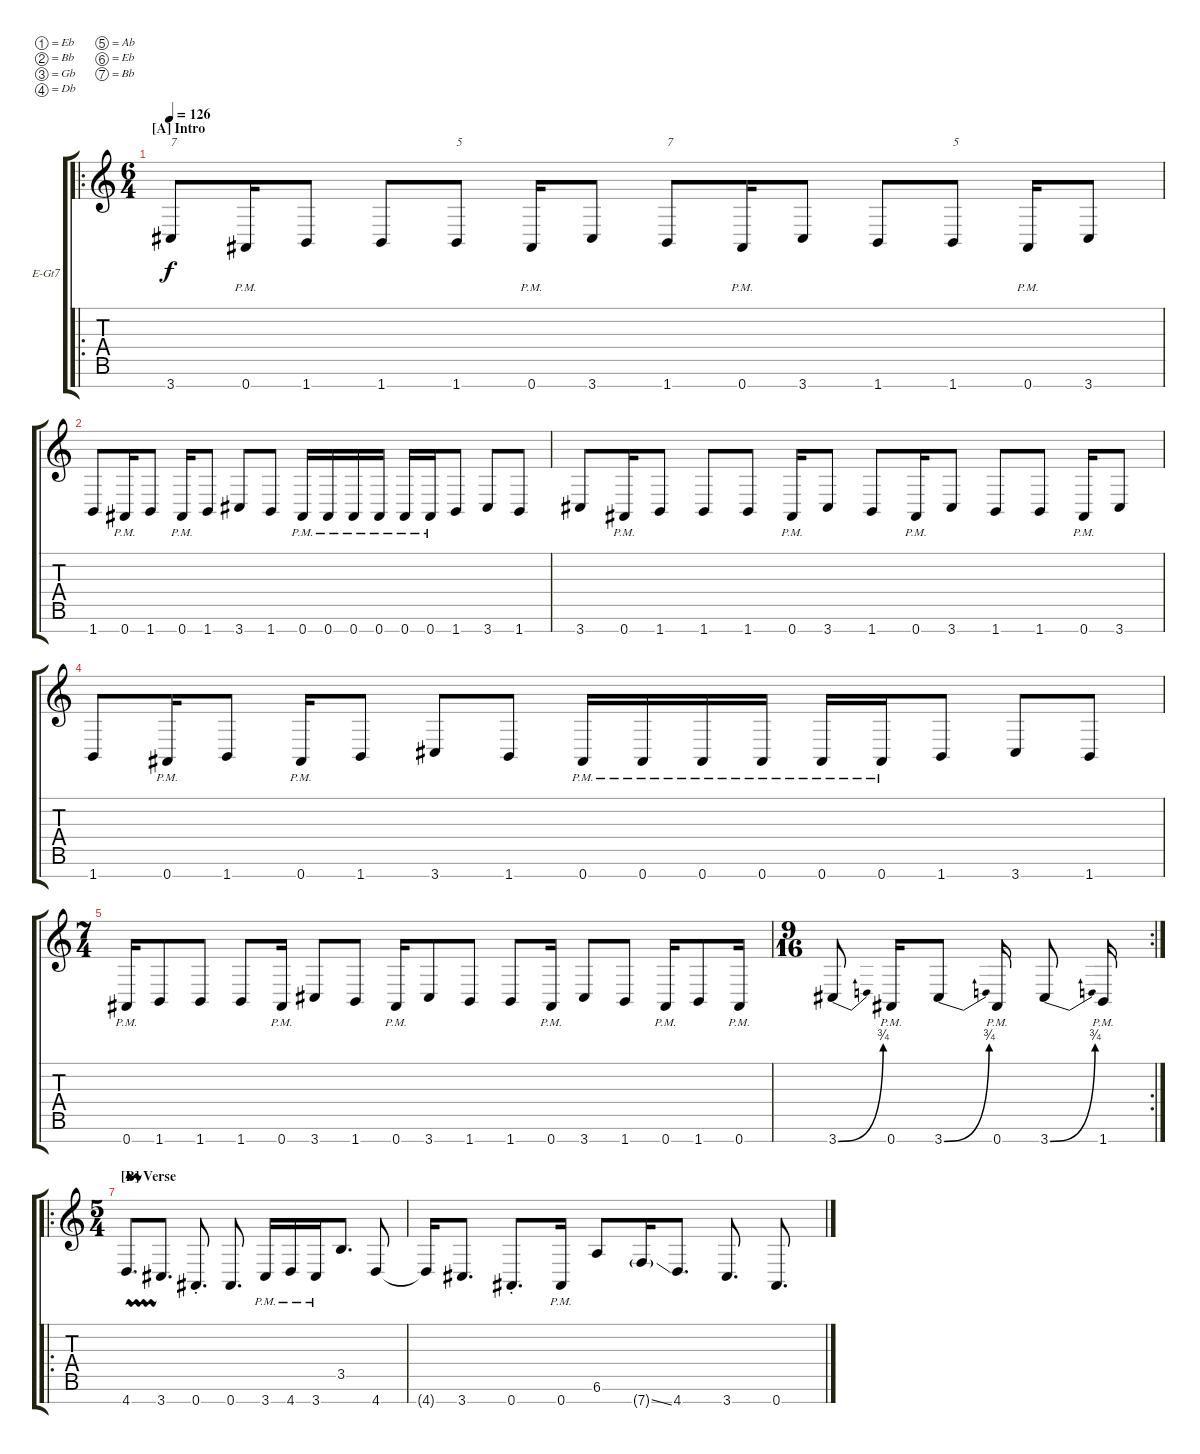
\bracketExtendMode groupsimilarinstruments
\firstSystemTrackNameOrientation horizontal
\otherSystemsTrackNameOrientation horizontal
\defaultBarNumberDisplay FirstOfSystem
\track ("Electric Guitar" "E-Gt7") {instrument distortionguitar}
\staff {score tabs}
\tuning (Eb4 Bb3 Gb3 Db3 Ab2 Eb2 Bb1)
\ro
\ts (6 4)
\section ("A" "Intro")
\tempo 126
\clef g2
\ks c
3.7.8{txt "7" dy f instrument distortionguitar} 0.7{pm}.16 1.7.8 1.7.8 1.7.8{txt "5"} 0.7{pm}.16 3.7.8 1.7.8{txt "7"} 0.7{pm}.16 3.7.8 1.7.8 1.7.8{txt "5"} 0.7{pm}.16 3.7.8 |
1.7.8 0.7{pm}.16 1.7.8 0.7{pm}.16 1.7.8 3.7.8 1.7.8 0.7{pm}.16 0.7{pm}.16 0.7{pm}.16 0.7{pm}.16 0.7{pm}.16 0.7{pm}.16 1.7.8 3.7.8 1.7.8 |
3.7.8 0.7{pm}.16 1.7.8 1.7.8 1.7.8 0.7{pm}.16 3.7.8 1.7.8 0.7{pm}.16 3.7.8 1.7.8 1.7.8 0.7{pm}.16 3.7.8 |
1.7.8 0.7{pm}.16 1.7.8 0.7{pm}.16 1.7.8 3.7.8 1.7.8 0.7{pm}.16 0.7{pm}.16 0.7{pm}.16 0.7{pm}.16 0.7{pm}.16 0.7{pm}.16 1.7.8 3.7.8 1.7.8 |
\ts (7 4)
0.7{pm}.16 1.7.8 1.7.8 1.7.8 0.7{pm}.16 3.7.8 1.7.8 0.7{pm}.16 3.7.8 1.7.8 1.7.8 0.7{pm}.16 3.7.8 1.7.8 0.7{pm}.16 1.7.8 0.7{pm}.16 |
\rc 2
\ts (9 16)
\beaming (8 1 1 1 1)
3.7{be (bend 0 0 17.4 3)}.8 0.7{pm}.16 3.7{be (bend 0 0 17.4 3)}.8 0.7{pm}.16 3.7{be (bend 0 0 17.4 3)}.8 1.7{pm}.16 |
\ro
\ts (5 4)
\beaming (8 2 2 2 2 2)
\section ("B" "Verse")
4.7{vw}.8{d} 3.7.8{d} 0.7{st}.8{d} 0.7.8{d} 3.7{pm}.16 4.7{pm}.16 3.7{pm}.16 3.5.8{d} 4.7.8 |
4.7{t}.16 3.7.8{d} 0.7{st}.8{d} 0.7{pm}.16 6.6.8 7.7{ss g}.16 4.7.8{d} 3.7.8{d} 0.7.8{d}
